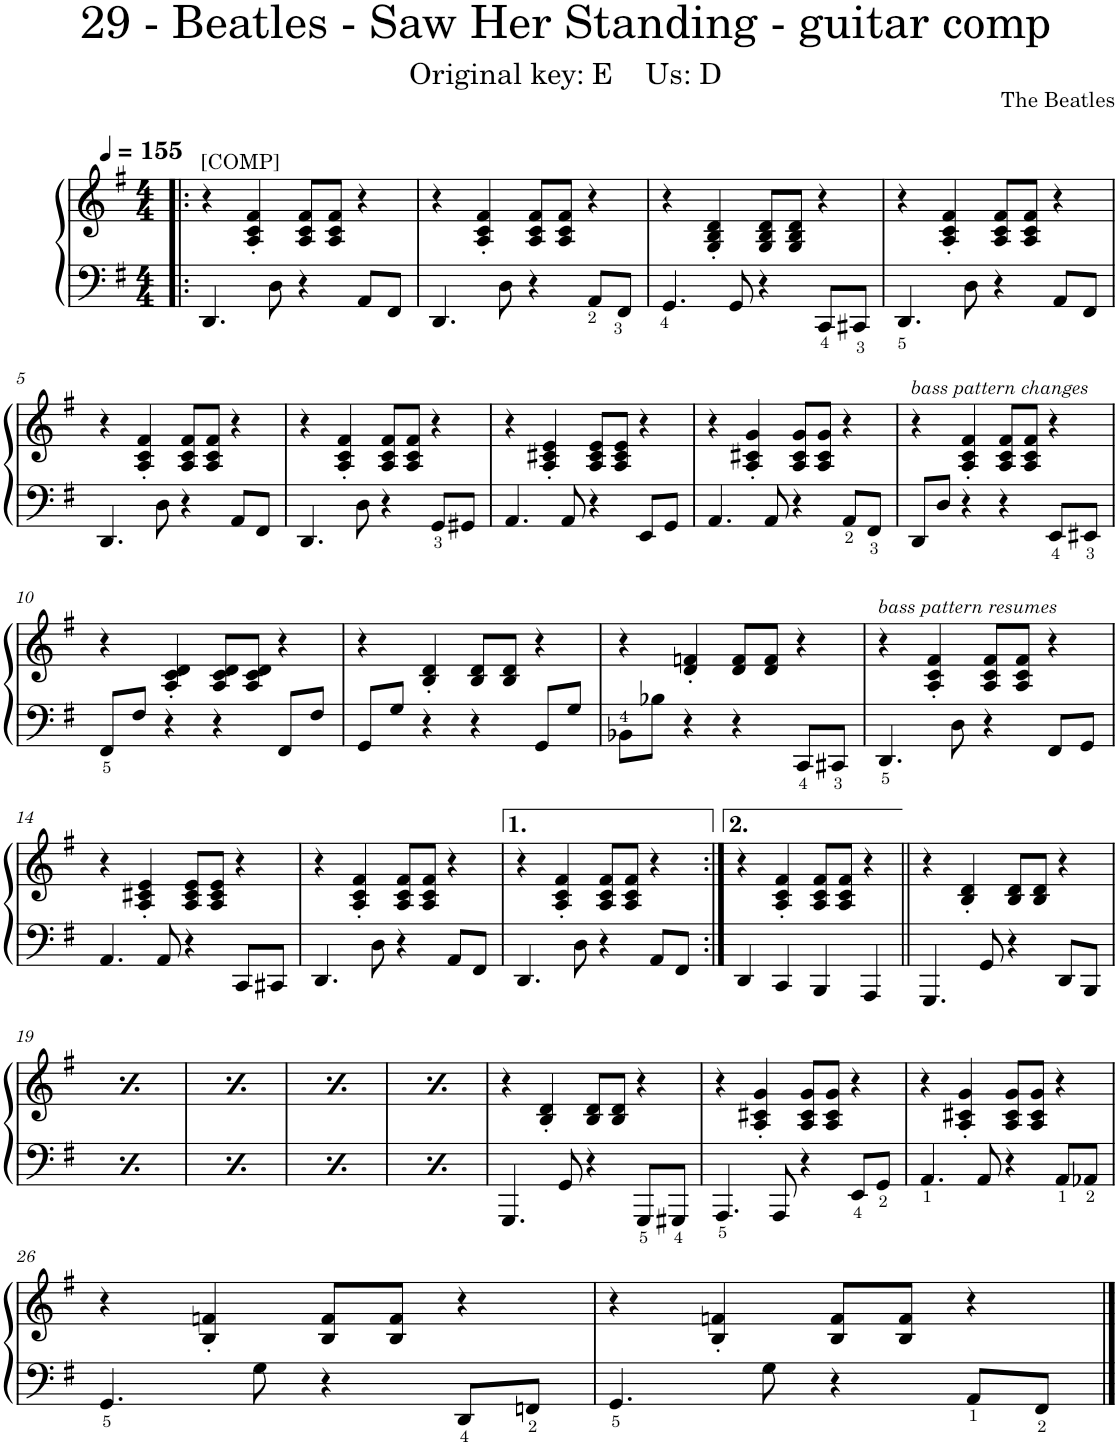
**kern	**kern
*part1	*part1
*staff2	*staff1
*I"Piano	*
*I'Pno.	*
*clefF4	*clefG2
*k[f#]	*k[f#]
*M4/4	*M4/4
*MM155	*MM155
=1!|:	=1!|:
!	!LO:TX:a:t=[COMP]
4.DD/	4r
.	4A/' 4c/' 4f#/'
8D\	.
4r	8A/ 8c/ 8f#/L
.	8A/ 8c/ 8f#/J
8AA/L	4r
8FF#/J	.
=2	=2
4.DD/	4r
.	4A/' 4c/' 4f#/'
8D\	.
4r	8A/ 8c/ 8f#/L
.	8A/ 8c/ 8f#/J
8AA/L	4r
8FF#/J	.
=3	=3
4.GG/	4r
.	4G/' 4B/' 4d/'
8GG/	.
4r	8G/ 8B/ 8d/L
.	8G/ 8B/ 8d/J
8CC/L	4r
8CC#X/J	.
=4	=4
4.DD/	4r
.	4A/' 4c/' 4f#/'
8D\	.
4r	8A/ 8c/ 8f#/L
.	8A/ 8c/ 8f#/J
8AA/L	4r
8FF#/J	.
!!LO:LB:g=z
=5	=5
4.DD/	4r
.	4A/' 4c/' 4f#/'
8D\	.
4r	8A/ 8c/ 8f#/L
.	8A/ 8c/ 8f#/J
8AA/L	4r
8FF#/J	.
=6	=6
4.DD/	4r
.	4A/' 4c/' 4f#/'
8D\	.
4r	8A/ 8c/ 8f#/L
.	8A/ 8c/ 8f#/J
8GG/L	4r
8GG#X/J	.
=7	=7
4.AA/	4r
.	4A/' 4c#X/' 4e/'
8AA/	.
4r	8A/ 8c#/ 8e/L
.	8A/ 8c#/ 8e/J
8EE/L	4r
8GG/J	.
=8	=8
4.AA/	4r
.	4A/' 4c#X/' 4g/'
8AA/	.
4r	8A/ 8c#/ 8g/L
.	8A/ 8c#/ 8g/J
8AA/L	4r
8FF#/J	.
=9	=9
!	!LO:TX:a:i:t=bass pattern changes
8DD/L	4r
8D/J	.
4r	4A/' 4c/' 4f#/'
4r	8A/ 8c/ 8f#/L
.	8A/ 8c/ 8f#/J
8EE/L	4r
8EE#X/J	.
!!LO:LB:g=z
=10	=10
8FF#/L	4r
8F#/J	.
4r	4A/' 4c/' 4d/'
4r	8A/ 8c/ 8d/L
.	8A/ 8c/ 8d/J
8FF#/L	4r
8F#/J	.
=11	=11
8GG/L	4r
8G/J	.
4r	4B/' 4d/'
4r	8B/ 8d/L
.	8B/ 8d/J
8GG/L	4r
8G/J	.
=12	=12
8BB-X\L	4r
8B-X\J	.
4r	4d/' 4fn/'
4r	8d/ 8f/L
.	8d/ 8f/J
8CC/L	4r
8CC#X/J	.
=13	=13
!	!LO:TX:a:i:t=bass pattern resumes
4.DD/	4r
.	4A/' 4c/' 4f#/'
8D\	.
4r	8A/ 8c/ 8f#/L
.	8A/ 8c/ 8f#/J
8FF#/L	4r
8GG/J	.
!!LO:LB:g=z
=14	=14
4.AA/	4r
.	4A/' 4c#X/' 4e/'
8AA/	.
4r	8A/ 8c#/ 8e/L
.	8A/ 8c#/ 8e/J
8CC/L	4r
8CC#X/J	.
=15	=15
4.DD/	4r
.	4A/' 4c/' 4f#/'
8D\	.
4r	8A/ 8c/ 8f#/L
.	8A/ 8c/ 8f#/J
8AA/L	4r
8FF#/J	.
=16	=16
4.DD/	4r
.	4A/' 4c/' 4f#/'
8D\	.
4r	8A/ 8c/ 8f#/L
.	8A/ 8c/ 8f#/J
8AA/L	4r
8FF#/J	.
=17:|!	=17:|!
4DD/	4r
4CC/	4A/' 4c/' 4f#/'
4BBB/	8A/ 8c/ 8f#/L
.	8A/ 8c/ 8f#/J
4AAA/	4r
=18||	=18||
4.GGG/	4r
.	4B/' 4d/'
8GG/	.
4r	8B/ 8d/L
.	8B/ 8d/J
8DD/L	4r
8BBB/J	.
!!LO:LB:g=z
=19	=19
4.GGG/	4r
.	4B/' 4d/'
8GG/	.
4r	8B/ 8d/L
.	8B/ 8d/J
8DD/L	4r
8BBB/J	.
=20	=20
4.GGG/	4r
.	4B/' 4d/'
8GG/	.
4r	8B/ 8d/L
.	8B/ 8d/J
8DD/L	4r
8BBB/J	.
=21	=21
4.GGG/	4r
.	4B/' 4d/'
8GG/	.
4r	8B/ 8d/L
.	8B/ 8d/J
8DD/L	4r
8BBB/J	.
=22	=22
4.GGG/	4r
.	4B/' 4d/'
8GG/	.
4r	8B/ 8d/L
.	8B/ 8d/J
8DD/L	4r
8BBB/J	.
=23	=23
4.GGG/	4r
.	4B/' 4d/'
8GG/	.
4r	8B/ 8d/L
.	8B/ 8d/J
8GGG/L	4r
8GGG#X/J	.
=24	=24
4.AAA/	4r
.	4A/' 4c#X/' 4g/'
8AAA/	.
4r	8A/ 8c#/ 8g/L
.	8A/ 8c#/ 8g/J
8EE/L	4r
8GG/J	.
=25	=25
4.AA/	4r
.	4A/' 4c#X/' 4g/'
8AA/	.
4r	8A/ 8c#/ 8g/L
.	8A/ 8c#/ 8g/J
8AA/L	4r
8AA-X/J	.
!!LO:LB:g=z
=26	=26
4.GG/	4r
.	4B/' 4fn/'
8G\	.
4r	8B/ 8f/L
.	8B/ 8f/J
8DD/L	4r
8FFn/J	.
=27	=27
4.GG/	4r
.	4B/' 4fn/'
8G\	.
4r	8B/ 8f/L
.	8B/ 8f/J
8AA/L	4r
8FF#/J	.
==	==
*-	*-
